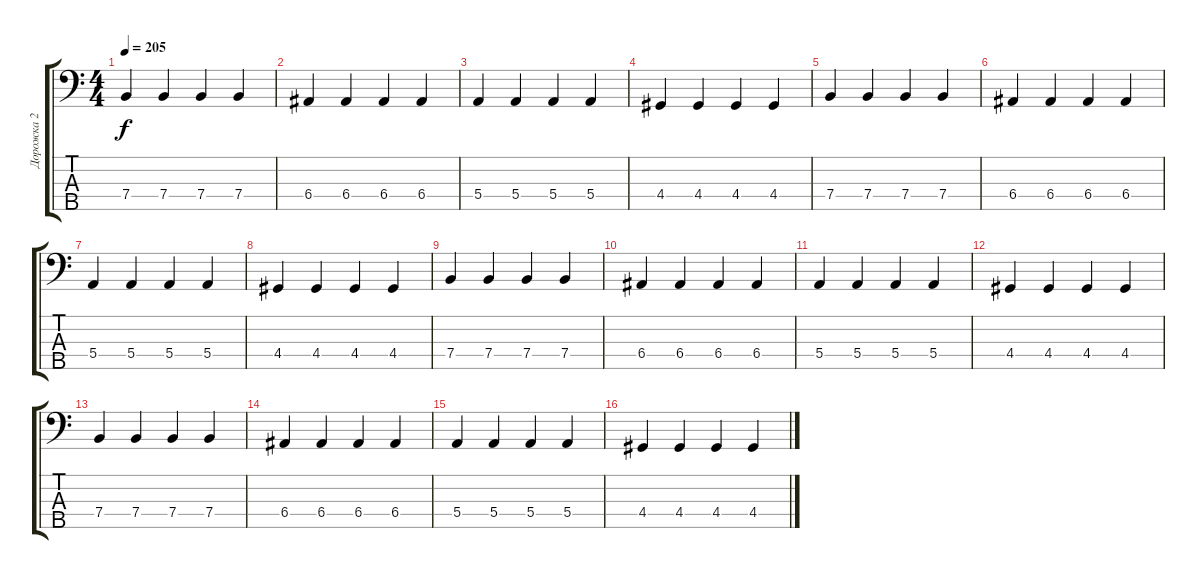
\track ("Дорожка 2" "Дорожка 2") {instrument electricbasspick}
\staff {score tabs}
\tuning (G2 D2 A1 E1 B0) {hide}
\ts (4 4)
\tempo 205
\clef f4
\ks c
7.4.4{dy f} 7.4.4 7.4.4 7.4.4 |
6.4.4 6.4.4 6.4.4 6.4.4 |
5.4.4 5.4.4 5.4.4 5.4.4 |
4.4.4 4.4.4 4.4.4 4.4.4 |
7.4.4 7.4.4 7.4.4 7.4.4 |
6.4.4 6.4.4 6.4.4 6.4.4 |
5.4.4 5.4.4 5.4.4 5.4.4 |
4.4.4 4.4.4 4.4.4 4.4.4 |
7.4.4 7.4.4 7.4.4 7.4.4 |
6.4.4 6.4.4 6.4.4 6.4.4 |
5.4.4 5.4.4 5.4.4 5.4.4 |
4.4.4 4.4.4 4.4.4 4.4.4 |
7.4.4 7.4.4 7.4.4 7.4.4 |
6.4.4 6.4.4 6.4.4 6.4.4 |
5.4.4 5.4.4 5.4.4 5.4.4 |
4.4.4 4.4.4 4.4.4 4.4.4
